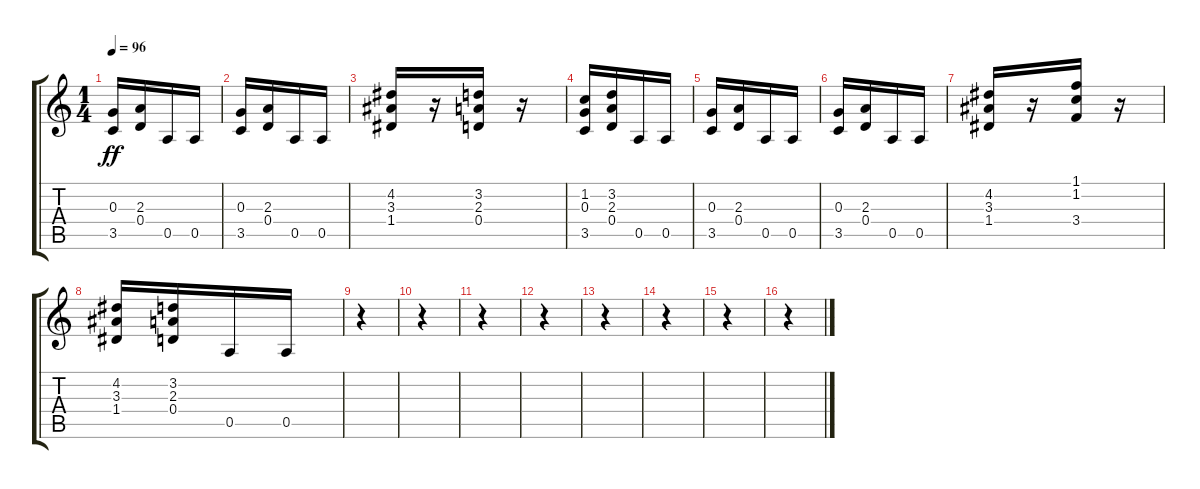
\track "" {instrument distortionguitar}
\staff {score tabs}
\tuning (E4 B3 G3 D3 A2 E2) {hide}
\ts (1 4)
\tempo 96
\clef g2
\ks c
(0.3 3.5).16{dy ff} (2.3 0.4).16 0.5.16 0.5.16 |
(0.3 3.5).16 (2.3 0.4).16 0.5.16 0.5.16 |
(4.2 3.3 1.4).16 r.16 (3.2 2.3 0.4).16 r.16 |
(1.2 0.3 3.5).16 (3.2 2.3 0.4).16 0.5.16 0.5.16 |
(0.3 3.5).16 (2.3 0.4).16 0.5.16 0.5.16 |
(0.3 3.5).16 (2.3 0.4).16 0.5.16 0.5.16 |
(4.2 3.3 1.4).16 r.16 (1.1 1.2 3.4).16 r.16 |
(4.2 3.3 1.4).16 (3.2 2.3 0.4).16 0.5.16 0.5.16 |
r.4 |
r.4 |
r.4 |
r.4 |
r.4 |
r.4 |
r.4 |
r.4
